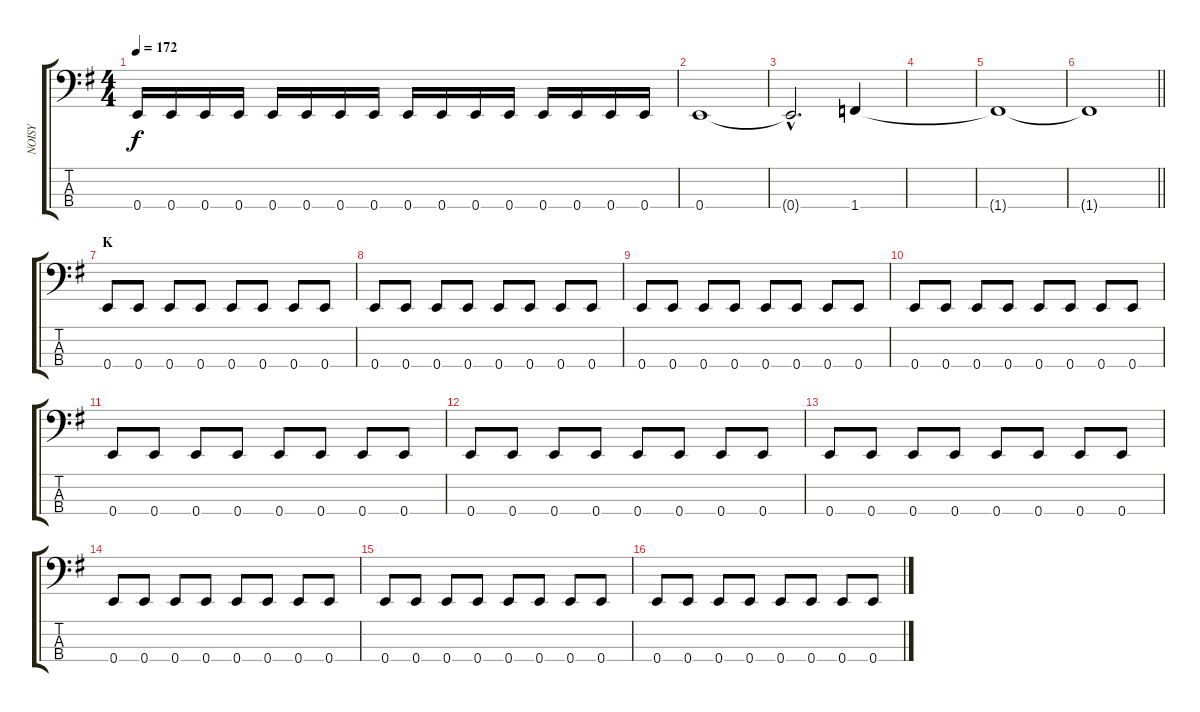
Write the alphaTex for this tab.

\track ("NOISY" "NOISY") {instrument electricbasspick}
\staff {score tabs}
\tuning (G2 D2 A1 E1) {hide}
\ts (4 4)
\tempo 172
\clef f4
\ks g
0.4.16{dy f} 0.4.16 0.4.16 0.4.16 0.4.16 0.4.16 0.4.16 0.4.16 0.4.16 0.4.16 0.4.16 0.4.16 0.4.16 0.4.16 0.4.16 0.4.16 |
0.4.1 |
0.4{hac t}.2{d} 1.4.4 |
|
1.4{t}.1 |
\barLineRight lightlight
1.4{t}.1 |
\section ("" "K")
0.4.8 0.4.8 0.4.8 0.4.8 0.4.8 0.4.8 0.4.8 0.4.8 |
0.4.8 0.4.8 0.4.8 0.4.8 0.4.8 0.4.8 0.4.8 0.4.8 |
0.4.8 0.4.8 0.4.8 0.4.8 0.4.8 0.4.8 0.4.8 0.4.8 |
0.4.8 0.4.8 0.4.8 0.4.8 0.4.8 0.4.8 0.4.8 0.4.8 |
0.4.8 0.4.8 0.4.8 0.4.8 0.4.8 0.4.8 0.4.8 0.4.8 |
0.4.8 0.4.8 0.4.8 0.4.8 0.4.8 0.4.8 0.4.8 0.4.8 |
0.4.8 0.4.8 0.4.8 0.4.8 0.4.8 0.4.8 0.4.8 0.4.8 |
0.4.8 0.4.8 0.4.8 0.4.8 0.4.8 0.4.8 0.4.8 0.4.8 |
0.4.8 0.4.8 0.4.8 0.4.8 0.4.8 0.4.8 0.4.8 0.4.8 |
0.4.8 0.4.8 0.4.8 0.4.8 0.4.8 0.4.8 0.4.8 0.4.8
